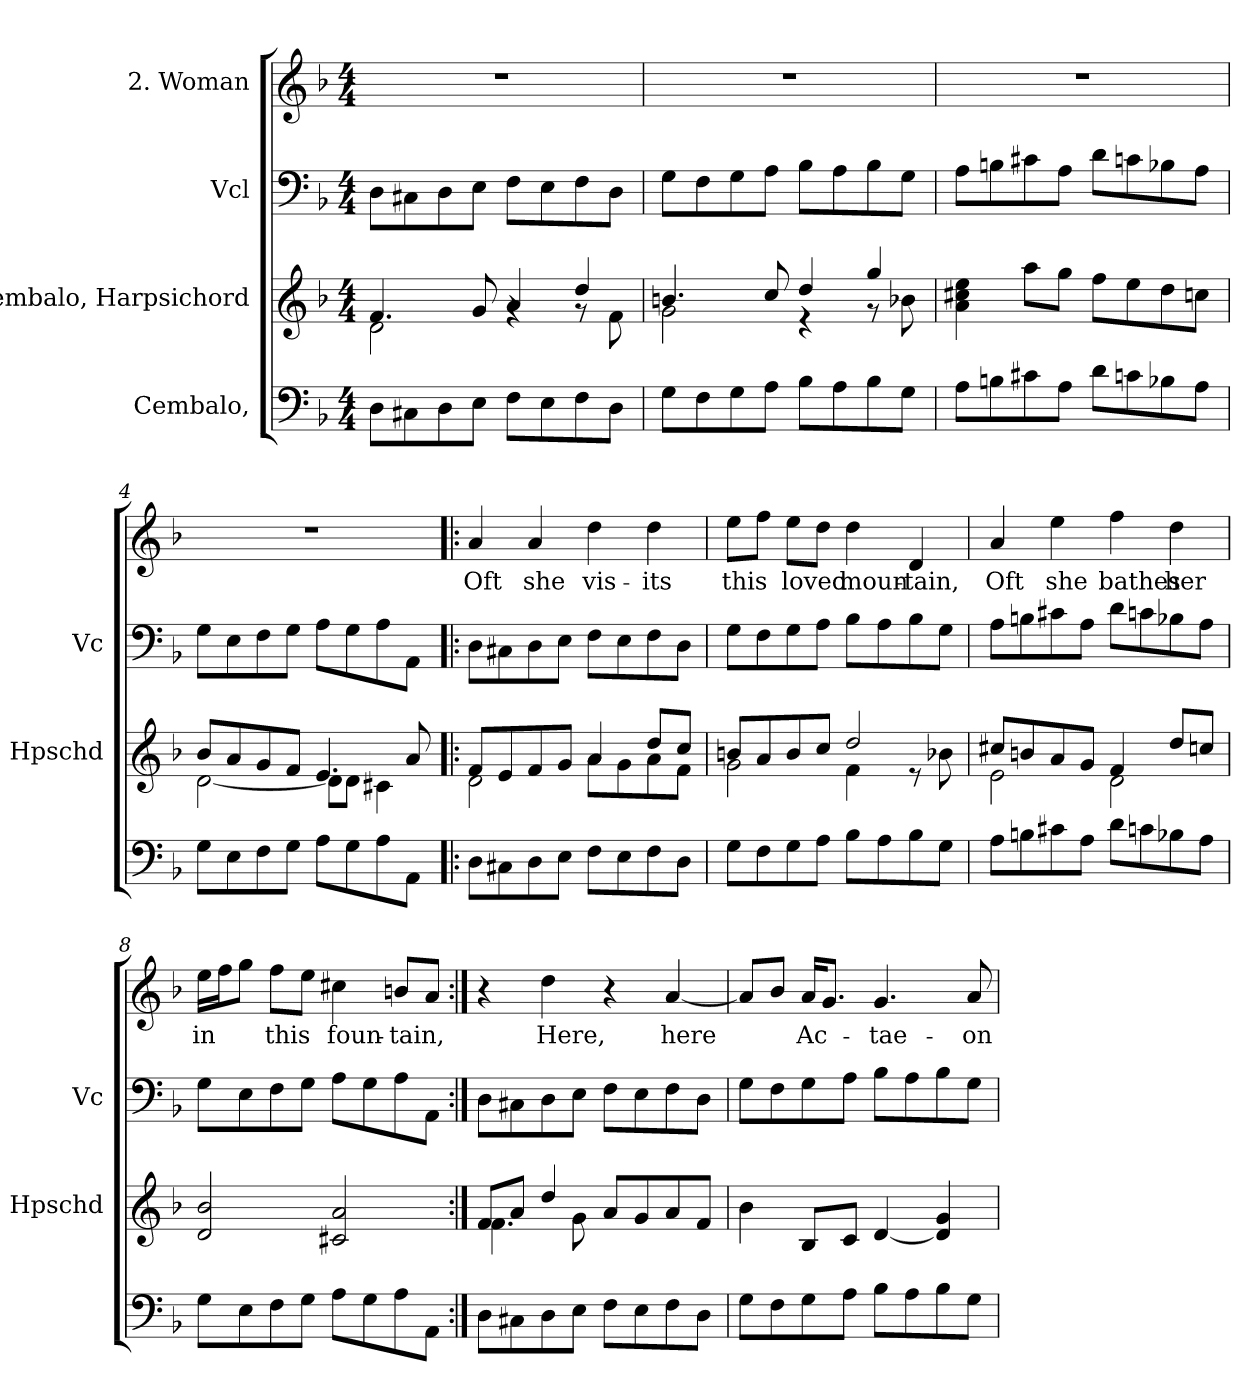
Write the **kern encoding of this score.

**kern	**kern	**kern	**kern	**text
*part4	*part3	*part2	*part1	*part1
*staff4	*staff3	*staff2	*staff1	*staff1
*I"Cembalo,	*I"Cembalo, Harpsichord	*I"Vcl	*I"2. Woman	*
*	*I'Hpschd	*I'Vc	*	*
*clefF4	*clefG2	*clefF4	*clefG2	*
*k[b-]	*k[b-]	*k[b-]	*k[b-]	*
*M4/4	*M4/4	*M4/4	*M4/4	*
*MM100	*MM100	*MM100	*MM100	*
=1	=1	=1	=1	=1
*	*^	*	*	*
8D\L	4.f/	2d\	8D\L	1r	.
8C#X\	.	.	8C#X\	.	.
8D\	.	.	8D\	.	.
8E\J	8g/	.	8E\J	.	.
8F\L	4a/	4rg	8F\L	.	.
8E\	.	.	8E\	.	.
8F\	4dd/	8rg	8F\	.	.
8D\J	.	8f\	8D\J	.	.
=2	=2	=2	=2	=2	=2
8G\L	4.bn/	2g\	8G\L	1r	.
8F\	.	.	8F\	.	.
8G\	.	.	8G\	.	.
8A\J	8cc/	.	8A\J	.	.
8B-\L	4dd/	4r	8B-\L	.	.
8A\	.	.	8A\	.	.
8B-\	4gg/	8r	8B-\	.	.
8G\J	.	8b-X\	8G\J	.	.
*	*v	*v	*	*	*
=3	=3	=3	=3	=3
8A\L	4a\ 4cc#X\ 4ee\	8A\L	1r	.
8Bn\	.	8Bn\	.	.
8c#X\	8aa\L	8c#X\	.	.
8A\J	8gg\J	8A\J	.	.
8d\L	8ff\L	8d\L	.	.
8cn\	8ee\	8cn\	.	.
8B-X\	8dd\	8B-X\	.	.
8A\J	8ccn\J	8A\J	.	.
!!LO:LB:g=z
=4	=4	=4	=4	=4
*	*^	*	*	*
8G\L	8b-/L	[2d\	8G\L	1r	.
8E\	8a/	.	8E\	.	.
8F\	8g/	.	8F\	.	.
8G\J	8f/J	.	8G\J	.	.
8A\L	4.e/	8d\L]	8A\L	.	.
8G\	.	8d\J	8G\	.	.
8A\	.	4c#X\	8A\	.	.
8AA\J	8a/	.	8AA\J	.	.
=5!|:	=5!|:	=5!|:	=5!|:	=5!|:	=5!|:
!	!	!	!	!	!LO:LY:b
8D\L	8f/L	2d\	8D\L	4a/	Oft
8C#X\	8e/	.	8C#X\	.	.
!	!	!	!	!	!LO:LY:b
8D\	8f/	.	8D\	4a/	she
8E\J	8g/J	.	8E\J	.	.
!	!	!	!	!	!LO:LY:b
8F\L	4a/	8a\L	8F\L	4dd\	vis-
8E\	.	8g\	8E\	.	.
!	!	!	!	!	!LO:LY:b
8F\	8dd/L	8a\	8F\	4dd\	-its
8D\J	8cc/J	8f\J	8D\J	.	.
=6	=6	=6	=6	=6	=6
!	!	!	!	!	!LO:LY:b
8G\L	8bn/L	2g\	8G\L	8ee\L	this
8F\	8a/	.	8F\	8ff\J	.
!	!	!	!	!	!LO:LY:b
8G\	8b/	.	8G\	8ee\L	loved
8A\J	8cc/J	.	8A\J	8dd\J	.
!	!	!	!	!	!LO:LY:b
8B-\L	2dd/	4f\	8B-\L	4dd\	moun-
8A\	.	.	8A\	.	.
!	!	!	!	!	!LO:LY:b
8B-\	.	8r	8B-\	4d/	-tain,
8G\J	.	8b-X\	8G\J	.	.
=7	=7	=7	=7	=7	=7
!	!	!	!	!	!LO:LY:b
8A\L	8cc#X/L	2e\	8A\L	4a/	Oft
8Bn\	8bn/	.	8Bn\	.	.
!	!	!	!	!	!LO:LY:b
8c#X\	8a/	.	8c#X\	4ee\	she
8A\J	8g/J	.	8A\J	.	.
!	!	!	!	!	!LO:LY:b
8d\L	4f/	2d\	8d\L	4ff\	bathes
8cn\	.	.	8cn\	.	.
!	!	!	!	!	!LO:LY:b
8B-X\	8dd/L	.	8B-X\	4dd\	her
8A\J	8ccn/J	.	8A\J	.	.
*	*v	*v	*	*	*
!!LO:PB:g=z
=8	=8	=8	=8	=8
!	!	!	!	!LO:LY:b
8G\L	2d/ 2b-/	8G\L	16ee\LL	in
.	.	.	16ff\J	.
8E\	.	8E\	8gg\J	.
!	!	!	!	!LO:LY:b
8F\	.	8F\	8ff\L	this
8G\J	.	8G\J	8ee\J	.
!	!	!	!	!LO:LY:b
8A\L	2c#X/ 2a/	8A\L	4cc#X\	foun-
8G\	.	8G\	.	.
!	!	!	!	!LO:LY:b
8A\	.	8A\	8bn/L	-tain,
8AA\J	.	8AA\J	8a/J	.
=9:|!	=9:|!	=9:|!	=9:|!	=9:|!
*	*^	*	*	*
8D\L	8f/L	4.f\	8D\L	4r	.
8C#X\	8a/J	.	8C#X\	.	.
!	!	!	!	!	!LO:LY:b
8D\	4dd/	.	8D\	4dd\	Here,
8E\J	.	8g\	8E\J	.	.
8F\L	8a/L	2ryy	8F\L	4r	.
8E\	8g/	.	8E\	.	.
!	!	!	!	!	!LO:LY:b
8F\	8a/	.	8F\	[4a/	here
8D\J	8f/J	.	8D\J	.	.
*	*v	*v	*	*	*
=10	=10	=10	=10	=10
8G\L	4b-\	8G\L	8a/L]	.
8F\	.	8F\	8b-/J	.
!	!	!	!	!LO:LY:b
8G\	8B-/L	8G\	16a/KL	Ac-
.	.	.	8.g/J	.
8A\J	8c/J	8A\J	.	.
!	!	!	!	!LO:LY:b
8B-\L	[4d/	8B-\L	4.g/	-tae-
8A\	.	8A\	.	.
8B-\	4d/] 4g/	8B-\	.	.
!	!	!	!	!LO:LY:b
8G\J	.	8G\J	8a/	-on
=	=	=	=	=
*-	*-	*-	*-	*-
